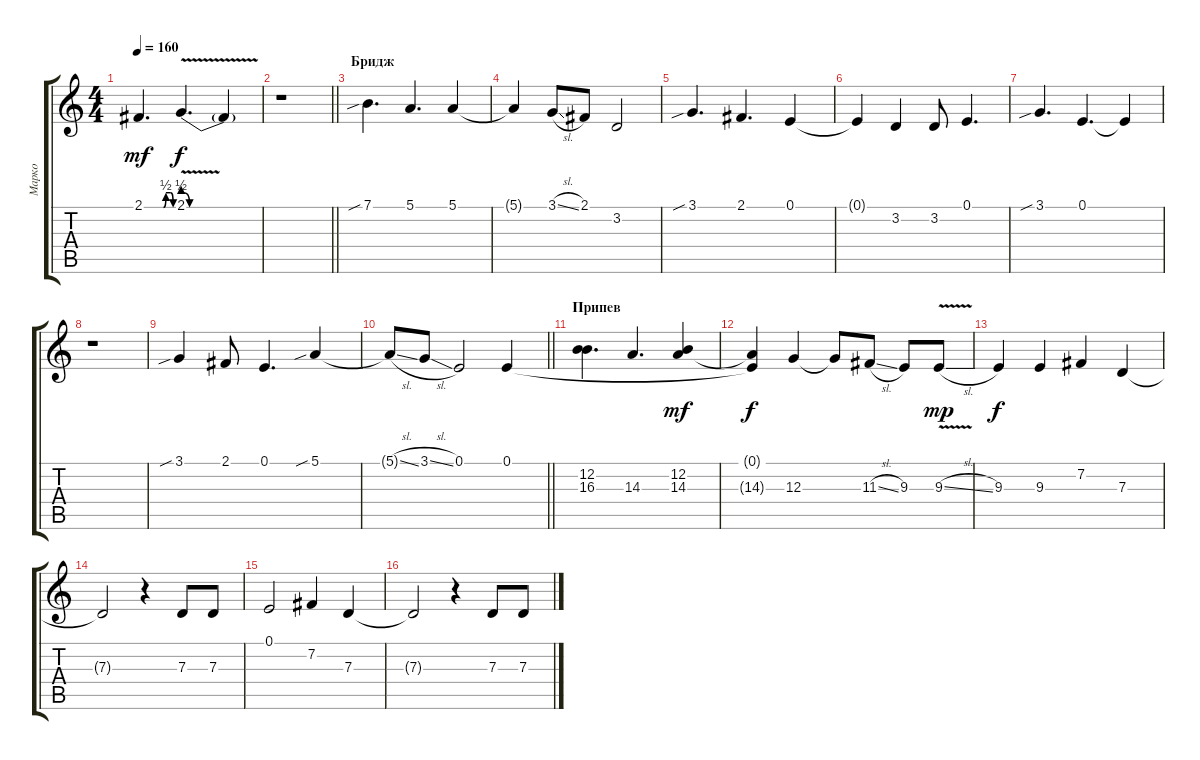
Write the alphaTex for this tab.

\track ("Марко" "Марко") {instrument bassoon}
\staff {score tabs}
\tuning (E4 B3 G3 D3 A2 E2) {hide}
\ts (4 4)
\tempo 160
\clef g2
\ks c
2.1{be (custom 0 0 15 0 24 0 40 0 45 2 55 2 60 0)}.4{d dy mf} 2.1{be (custom 0 2 5 0 15 0 20 0 60 0) v}.4{d dy f} 2.1{t}.4 |
\barLineRight lightlight
r.1 |
\section ("" "Бридж")
7.1{sib}.4{d} 5.1.4{d} 5.1.4 |
5.1{t}.4 3.1{sl}.8 2.1.8 3.2.2 |
3.1{sib}.4{d} 2.1.4{d} 0.1.4 |
0.1{t}.4 3.2.4 3.2.8 0.1.4{d} |
3.1{sib}.4{d} 0.1.4{d} 0.1{t}.4 |
r.1 |
3.1{sib}.4 2.1.8 0.1.4{d} 5.1{sib}.4 |
\barLineRight lightlight
5.1{sl t}.8 3.1{sl}.8 0.1.2 0.1.4{volume 16} |
\section ("" "Припев")
(12.2 16.3).4{d} 14.3.4{d} (12.2 14.3).4{dy mf} |
(0.1{t} 14.3{t}).4{dy f} 12.3.4 12.3{t}.8 11.3{sl}.8 9.3.8 9.3{v sl}.8{dy mp} |
9.3.4{dy f} 9.3.4 7.2.4 7.3.4 |
7.3{t}.2 r.4 7.3.8 7.3.8 |
0.1.2 7.2.4 7.3.4 |
7.3{t}.2 r.4 7.3.8 7.3.8
